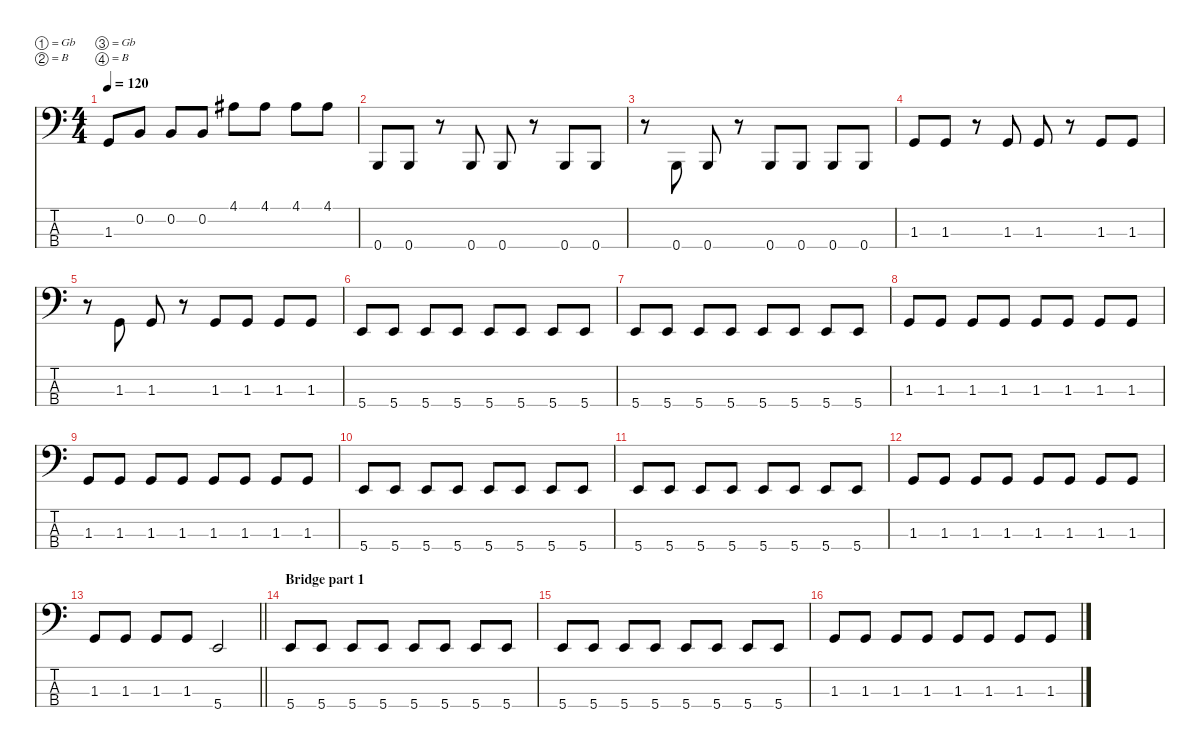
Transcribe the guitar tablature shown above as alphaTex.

\defaultSystemsLayout 4
\hideDynamics
\bracketExtendMode nobrackets
\singleTrackTrackNamePolicy hidden
\multiTrackTrackNamePolicy hidden
\firstSystemTrackNameMode fullname
\firstSystemTrackNameOrientation horizontal
\otherSystemsTrackNameOrientation horizontal
\track ("Bass Guitar" "el.bs.") {instrument electricbassfinger}
\staff {score tabs}
\tuning (Gb2 B1 Gb1 B0)
\ts (4 4)
\tempo 120
\clef f4
\ks c
1.3.8{dy f beam Up} 0.2.8{beam Up} 0.2.8{beam Up} 0.2.8{beam Up} 4.1{acc #}.8{beam Down} 4.1{acc #}.8{beam Down} 4.1{acc #}.8{beam Down} 4.1{acc #}.8{beam Down} |
0.4.8{beam Up} 0.4.8{beam Up} r.8{beam Up} 0.4.8{beam Up} 0.4.8{beam Up} r.8{beam Up} 0.4.8{beam Up} 0.4.8{beam Up} |
r.8{beam Down} 0.4.8{beam Up} 0.4.8{beam Up} r.8{beam Up} 0.4.8{beam Up} 0.4.8{beam Up} 0.4.8{beam Up} 0.4.8{beam Up} |
1.3.8{beam Up} 1.3.8{beam Up} r.8{beam Up} 1.3.8{beam Up} 1.3.8{beam Up} r.8{beam Up} 1.3.8{beam Up} 1.3.8{beam Up} |
r.8{beam Down} 1.3.8{beam Up} 1.3.8{beam Up} r.8{beam Up} 1.3.8{beam Up} 1.3.8{beam Up} 1.3.8{beam Up} 1.3.8{beam Up} |
5.4.8{beam Up} 5.4.8{beam Up} 5.4.8{beam Up} 5.4.8{beam Up} 5.4.8{beam Up} 5.4.8{beam Up} 5.4.8{beam Up} 5.4.8{beam Up} |
5.4.8{beam Up} 5.4.8{beam Up} 5.4.8{beam Up} 5.4.8{beam Up} 5.4.8{beam Up} 5.4.8{beam Up} 5.4.8{beam Up} 5.4.8{beam Up} |
1.3.8{beam Up} 1.3.8{beam Up} 1.3.8{beam Up} 1.3.8{beam Up} 1.3.8{beam Up} 1.3.8{beam Up} 1.3.8{beam Up} 1.3.8{beam Up} |
1.3.8{beam Up} 1.3.8{beam Up} 1.3.8{beam Up} 1.3.8{beam Up} 1.3.8{beam Up} 1.3.8{beam Up} 1.3.8{beam Up} 1.3.8{beam Up} |
5.4.8{beam Up} 5.4.8{beam Up} 5.4.8{beam Up} 5.4.8{beam Up} 5.4.8{beam Up} 5.4.8{beam Up} 5.4.8{beam Up} 5.4.8{beam Up} |
5.4.8{beam Up} 5.4.8{beam Up} 5.4.8{beam Up} 5.4.8{beam Up} 5.4.8{beam Up} 5.4.8{beam Up} 5.4.8{beam Up} 5.4.8{beam Up} |
1.3.8{beam Up} 1.3.8{beam Up} 1.3.8{beam Up} 1.3.8{beam Up} 1.3.8{beam Up} 1.3.8{beam Up} 1.3.8{beam Up} 1.3.8{beam Up} |
\barLineRight lightlight
1.3.8{beam Up} 1.3.8{beam Up} 1.3.8{beam Up} 1.3.8{beam Up} 5.4.2{beam Up} |
\section ("" "Bridge part 1")
5.4.8{beam Up} 5.4.8{beam Up} 5.4.8{beam Up} 5.4.8{beam Up} 5.4.8{beam Up} 5.4.8{beam Up} 5.4.8{beam Up} 5.4.8{beam Up} |
5.4.8{beam Up} 5.4.8{beam Up} 5.4.8{beam Up} 5.4.8{beam Up} 5.4.8{beam Up} 5.4.8{beam Up} 5.4.8{beam Up} 5.4.8{beam Up} |
1.3.8{beam Up} 1.3.8{beam Up} 1.3.8{beam Up} 1.3.8{beam Up} 1.3.8{beam Up} 1.3.8{beam Up} 1.3.8{beam Up} 1.3.8{beam Up}
